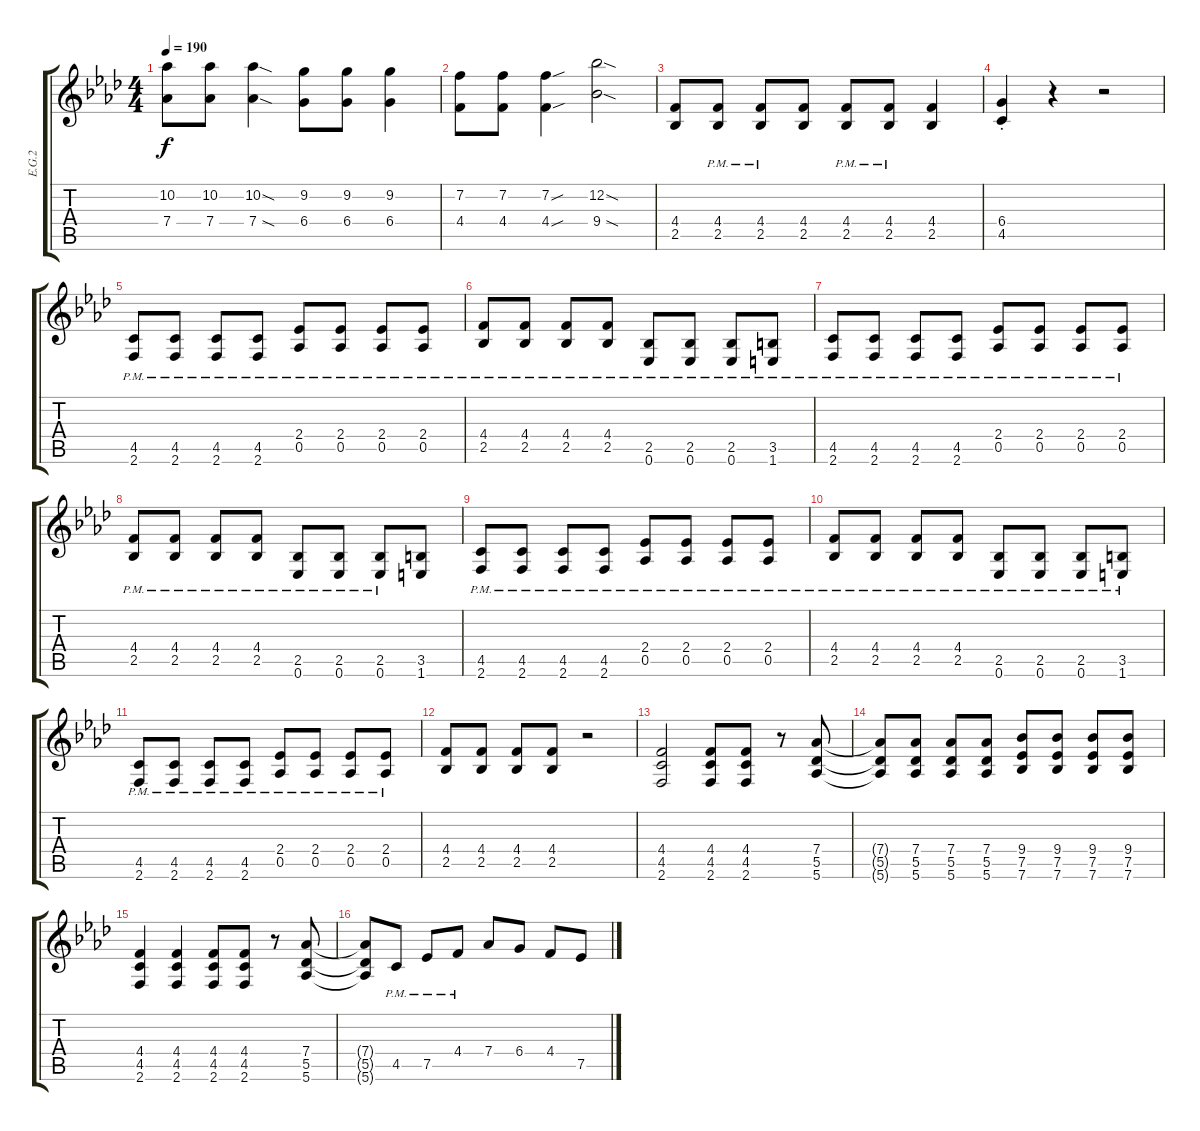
\track ("E.G.2" "E.G.2") {instrument distortionguitar}
\staff {score tabs}
\tuning (Eb4 Bb3 Gb3 Db3 Ab2 Eb2) {hide}
\ts (4 4)
\tempo 190
\clef g2
\ks ab
(10.2 7.4).8{dy f} (10.2 7.4).8 (10.2{sod} 7.4{sod}).4 (9.2 6.4).8 (9.2 6.4).8 (9.2 6.4).4 |
(7.2 4.4).8 (7.2 4.4).8 (7.2{sou} 4.4{sou}).4 (12.2{sod} 9.4{sod}).2 |
(4.4 2.5).8 (4.4{pm} 2.5{pm}).8 (4.4{pm} 2.5{pm}).8 (4.4 2.5).8 (4.4{pm} 2.5{pm}).8 (4.4{pm} 2.5{pm}).8 (4.4 2.5).4 |
(6.4{st} 4.5{st}).4 r.4 r.2 |
(4.5{pm} 2.6{pm}).8 (4.5{pm} 2.6{pm}).8 (4.5{pm} 2.6{pm}).8 (4.5{pm} 2.6{pm}).8 (2.4{pm} 0.5{pm}).8 (2.4{pm} 0.5{pm}).8 (2.4{pm} 0.5{pm}).8 (2.4{pm} 0.5{pm}).8 |
(4.4{pm} 2.5{pm}).8 (4.4{pm} 2.5{pm}).8 (4.4{pm} 2.5{pm}).8 (4.4{pm} 2.5{pm}).8 (2.5{pm} 0.6{pm}).8 (2.5{pm} 0.6{pm}).8 (2.5{pm} 0.6{pm}).8 (3.5{pm} 1.6{pm}).8 |
(4.5{pm} 2.6{pm}).8 (4.5{pm} 2.6{pm}).8 (4.5{pm} 2.6{pm}).8 (4.5{pm} 2.6{pm}).8 (2.4{pm} 0.5{pm}).8 (2.4{pm} 0.5{pm}).8 (2.4{pm} 0.5{pm}).8 (2.4{pm} 0.5{pm}).8 |
(4.4{pm} 2.5{pm}).8 (4.4{pm} 2.5{pm}).8 (4.4{pm} 2.5{pm}).8 (4.4{pm} 2.5{pm}).8 (2.5{pm} 0.6{pm}).8 (2.5{pm} 0.6{pm}).8 (2.5{pm} 0.6{pm}).8 (3.5 1.6).8 |
(4.5{pm} 2.6{pm}).8 (4.5{pm} 2.6{pm}).8 (4.5{pm} 2.6{pm}).8 (4.5{pm} 2.6{pm}).8 (2.4{pm} 0.5{pm}).8 (2.4{pm} 0.5{pm}).8 (2.4{pm} 0.5{pm}).8 (2.4{pm} 0.5{pm}).8 |
(4.4{pm} 2.5{pm}).8 (4.4{pm} 2.5{pm}).8 (4.4{pm} 2.5{pm}).8 (4.4{pm} 2.5{pm}).8 (2.5{pm} 0.6{pm}).8 (2.5{pm} 0.6{pm}).8 (2.5{pm} 0.6{pm}).8 (3.5{pm} 1.6{pm}).8 |
(4.5{pm} 2.6{pm}).8 (4.5{pm} 2.6{pm}).8 (4.5{pm} 2.6{pm}).8 (4.5{pm} 2.6{pm}).8 (2.4{pm} 0.5{pm}).8 (2.4{pm} 0.5{pm}).8 (2.4{pm} 0.5{pm}).8 (2.4{pm} 0.5{pm}).8 |
(4.4 2.5).8 (4.4 2.5).8 (4.4 2.5).8 (4.4 2.5).8 r.2 |
(4.4 4.5 2.6).2 (4.4 4.5 2.6).8 (4.4 4.5 2.6).8 r.8 (7.4 5.5 5.6).8 |
(7.4{t} 5.5{t} 5.6{t}).8 (7.4 5.5 5.6).8 (7.4 5.5 5.6).8 (7.4 5.5 5.6).8 (9.4 7.5 7.6).8 (9.4 7.5 7.6).8 (9.4 7.5 7.6).8 (9.4 7.5 7.6).8 |
(4.4 4.5 2.6).4 (4.4 4.5 2.6).4 (4.4 4.5 2.6).8 (4.4 4.5 2.6).8 r.8 (7.4 5.5 5.6).8 |
(7.4{t} 5.5{t} 5.6{t}).8 4.5{pm}.8 7.5{pm}.8 4.4{pm}.8 7.4.8 6.4.8 4.4.8 7.5.8
